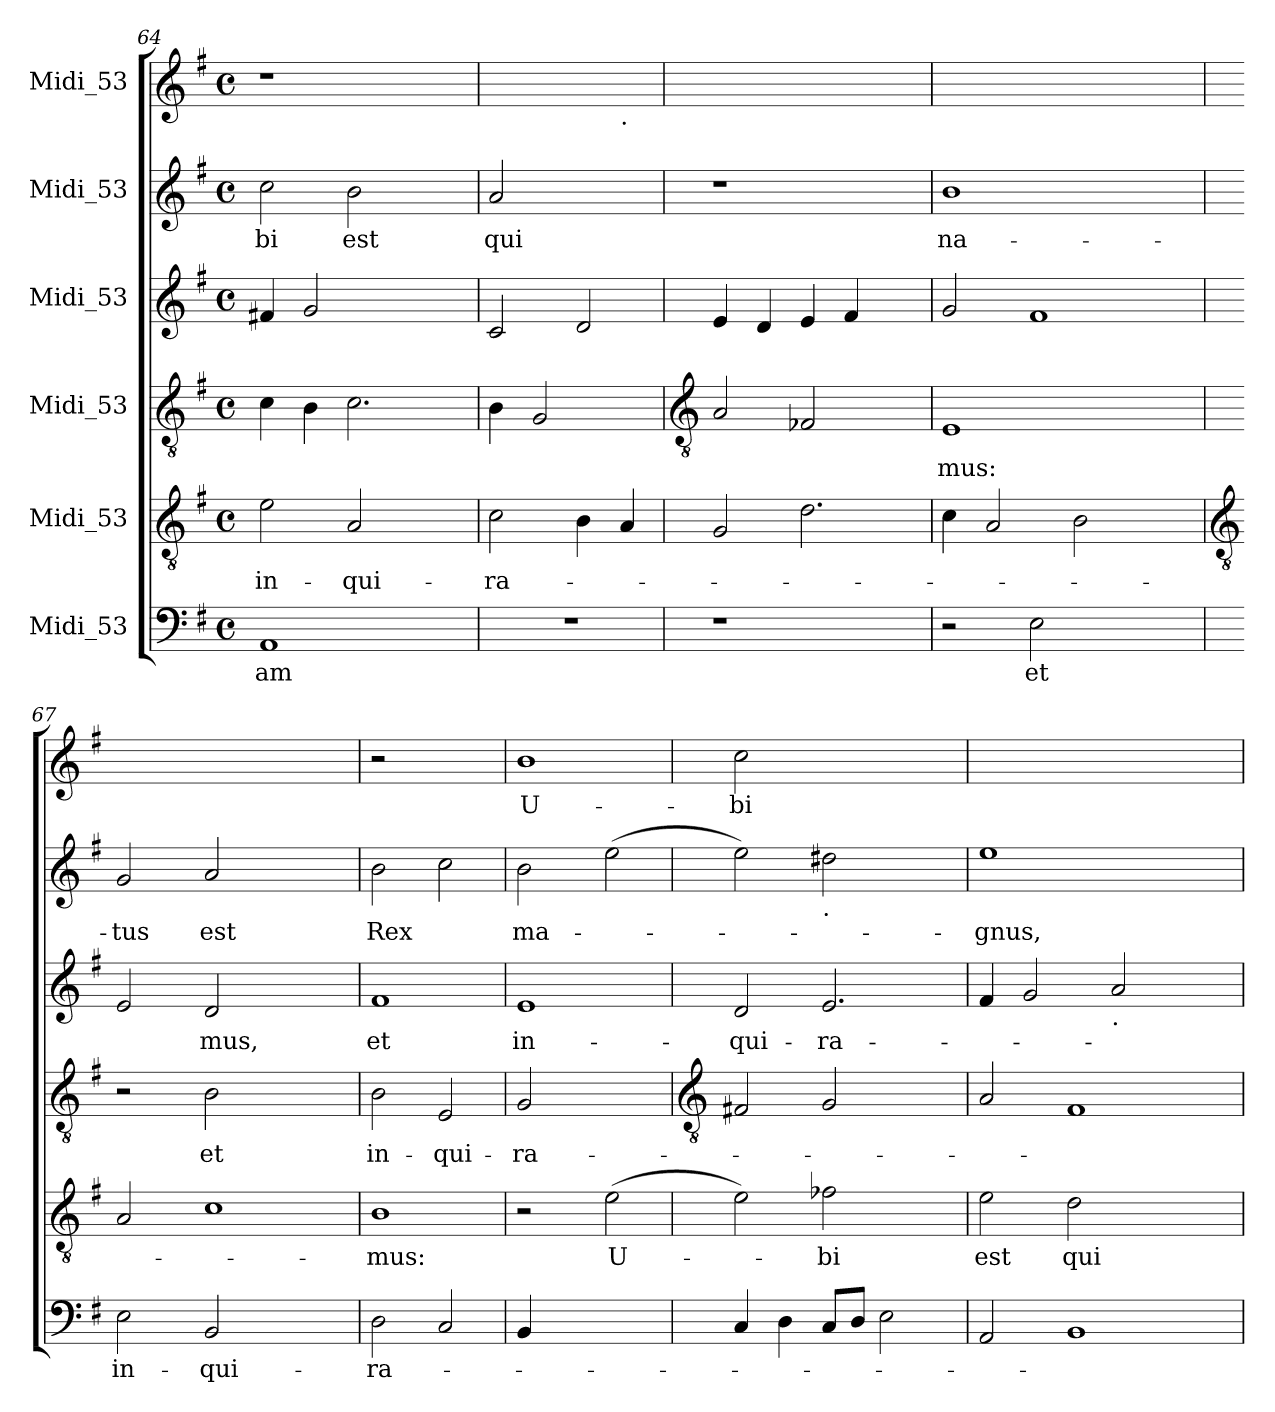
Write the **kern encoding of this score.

**kern	**text	**kern	**text	**kern	**text	**kern	**text	**kern	**text	**kern	**text
*part6	*part6	*part5	*part5	*part4	*part4	*part3	*part3	*part2	*part2	*part1	*part1
*staff6	*staff6	*staff5	*staff5	*staff4	*staff4	*staff3	*staff3	*staff2	*staff2	*staff1	*staff1
*I"Midi_53	*	*I"Midi_53	*	*I"Midi_53	*	*I"Midi_53	*	*I"Midi_53	*	*I"Midi_53	*
!!LO:LB:g=z
*clefF4	*	*clefGv2	*	*clefGv2	*	*clefG2	*	*clefG2	*	*clefG2	*
*k[f#]	*	*k[f#]	*	*k[f#]	*	*k[f#]	*	*k[f#]	*	*k[f#]	*
*G:	*	*G:	*	*G:	*	*G:	*	*G:	*	*G:	*
*M4/4	*	*M4/4	*	*M4/4	*	*M4/4	*	*M4/4	*	*M4/4	*
*met(c)	*	*met(c)	*	*met(c)	*	*met(c)	*	*met(c)	*	*met(c)	*
=64	=64	=64	=64	=64	=64	=64	=64	=64	=64	=64	=64
!	!LO:LY:b	!	!LO:LY:b	!	!	!	!	!	!LO:LY:b	!	!
1AA	-am	2e\	in-	4c\	.	4f#X/	.	2cc\	-bi	1r	.
.	.	.	.	4B\	.	2g/	.	.	.	.	.
!	!	!	!LO:LY:b	!	!	!	!	!	!LO:LY:b	!	!
.	.	2A/	-qui-	2.c\	.	.	.	2b\	est	.	.
.	.	.	.	.	.	2ryy	.	.	.	.	.
4ryy	.	4ryy	.	.	.	.	.	4ryy	.	4ryy	.
!!LO:LB:g=z
=65	=65	=65	=65	=65	=65	=65	=65	=65	=65	=65	=65
!	!	!	!LO:LY:b	!	!	!	!	!	!LO:LY:b	!	!
1r	.	2c\	-ra-	4B\	.	2c/	.	2a/	qui	4ryy	.
.	.	.	.	2G/	.	.	.	.	.	4ryy	.
.	.	4B\	.	.	.	2d/	.	2ryy	.	4ryy	.
!	!	!	!	!	!	!	!	!	!	!LO:TX:b:t=.	!
.	.	4A/	.	4ryy	.	.	.	.	.	4ryy	.
!!LO:LB:g=z
=66	=66	=66	=66	=66	=66	=66	=66	=66	=66	=66	=66
*	*	*	*	*clefGv2	*	*	*	*	*	*	*
1r	.	2G/	.	2A/	.	4e/	.	1r	.	4ryy	.
.	.	.	.	.	.	4d/	.	.	.	4ryy	.
.	.	2.d\	.	2F-X/	.	4e/	.	.	.	4ryy	.
.	.	.	.	.	.	4f#/	.	.	.	4ryy	.
4ryy	.	.	.	4ryy	.	4ryy	.	4ryy	.	4ryy	.
!!LO:LB:g=z
=67	=67	=67	=67	=67	=67	=67	=67	=67	=67	=67	=67
!	!	!	!	!	!LO:LY:b	!	!	!	!LO:LY:b	!	!
2r	.	4c\	.	1E	-mus:	2g/	.	1b	na-	4ryy	.
.	.	2A/	.	.	.	.	.	.	.	4ryy	.
!	!LO:LY:b	!	!	!	!	!	!	!	!	!	!
2E\	et	.	.	.	.	1f#	.	.	.	4ryy	.
.	.	2B\	.	.	.	.	.	.	.	4ryy	.
2ryy	.	.	.	2ryy	.	.	.	2ryy	.	2ryy	.
.	.	4ryy	.	.	.	.	.	.	.	.	.
!!LO:LB:g=z
=67A	=67A	=67A	=67A	=67A	=67A	=67A	=67A	=67A	=67A	=67A	=67A
*	*	*clefGv2	*	*	*	*	*	*	*	*	*
!	!LO:LY:b	!	!	!	!	!	!	!	!LO:LY:b	!	!
2E\	in-	2A/	.	2r	.	2e/	.	2g/	-tus	4ryy	.
.	.	.	.	.	.	.	.	.	.	4ryy	.
!	!LO:LY:b	!	!	!	!LO:LY:b	!	!LO:LY:b	!	!LO:LY:b	!	!
2BB/	-qui-	1c	.	2B\	et	2d/	-mus,	2a/	est	4ryy	.
.	.	.	.	.	.	.	.	.	.	4ryy	.
2ryy	.	.	.	2ryy	.	2ryy	.	2ryy	.	2ryy	.
!!LO:LB:g=z
=68A	=68A	=68A	=68A	=68A	=68A	=68A	=68A	=68A	=68A	=68A	=68A
!	!LO:LY:b	!	!LO:LY:b	!	!LO:LY:b	!	!LO:LY:b	!	!LO:LY:b	!	!
2D\	-ra-	1B	-mus:	2B\	in-	1f#	et	2b\	Rex	2r	.
!	!	!	!	!	!LO:LY:b	!	!	!	!	!	!
2C/	.	.	.	2E/	-qui-	.	.	2cc\	.	2ryy	.
!!LO:LB:g=z
=69	=69	=69	=69	=69	=69	=69	=69	=69	=69	=69	=69
!	!	!	!	!	!LO:LY:b	!	!LO:LY:b	!	!LO:LY:b	!	!LO:LY:b
4BB/	.	2r	.	2G/	-ra-	1e	in-	2b\	ma-	1b	U-
2.ryy	.	.	.	.	.	.	.	.	.	.	.
!	!	!	!LO:LY:b	!	!	!	!	!	!	!	!
.	.	(>2e\	U-	2ryy	.	.	.	(>2ee\	.	.	.
!!LO:LB:g=z
=70A	=70A	=70A	=70A	=70A	=70A	=70A	=70A	=70A	=70A	=70A	=70A
*	*	*	*	*clefGv2	*	*	*	*	*	*	*
!	!	!	!	!	!	!	!LO:LY:b	!	!	!	!LO:LY:b
4C/	.	2e\)	.	2F#X/	.	2d/	-qui-	2ee\)	.	2cc\	-bi
4D\	.	.	.	.	.	.	.	.	.	.	.
!	!	!	!	!	!	!	!	!LO:TX:b:t=.	!	!	!
!	!	!	!LO:LY:b	!	!	!	!LO:LY:b	!	!	!	!
8C/L	.	2f-X\	-bi	2G/	.	2.e/	-ra-	2dd#X\	.	4ryy	.
8D/J	.	.	.	.	.	.	.	.	.	.	.
2E\	.	.	.	.	.	.	.	.	.	4ryy	.
.	.	4ryy	.	4ryy	.	.	.	4ryy	.	4ryy	.
=71A	=71A	=71A	=71A	=71A	=71A	=71A	=71A	=71A	=71A	=71A	=71A
!	!	!	!LO:LY:b	!	!	!	!	!	!LO:LY:b	!	!
2AA/	.	2e\	est	2A/	.	4f#/	.	1ee	-gnus,	4ryy	.
.	.	.	.	.	.	2g/	.	.	.	4ryy	.
!	!	!	!LO:LY:b	!	!	!	!	!	!	!	!
1BB	.	2d\	qui	1F#	.	.	.	.	.	4ryy	.
!	!	!	!	!	!	!LO:TX:b:t=.	!	!	!	!	!
.	.	.	.	.	.	2a/	.	.	.	4ryy	.
.	.	2ryy	.	.	.	.	.	2ryy	.	2ryy	.
.	.	.	.	.	.	4ryy	.	.	.	.	.
=	=	=	=	=	=	=	=	=	=	=	=
*-	*-	*-	*-	*-	*-	*-	*-	*-	*-	*-	*-
